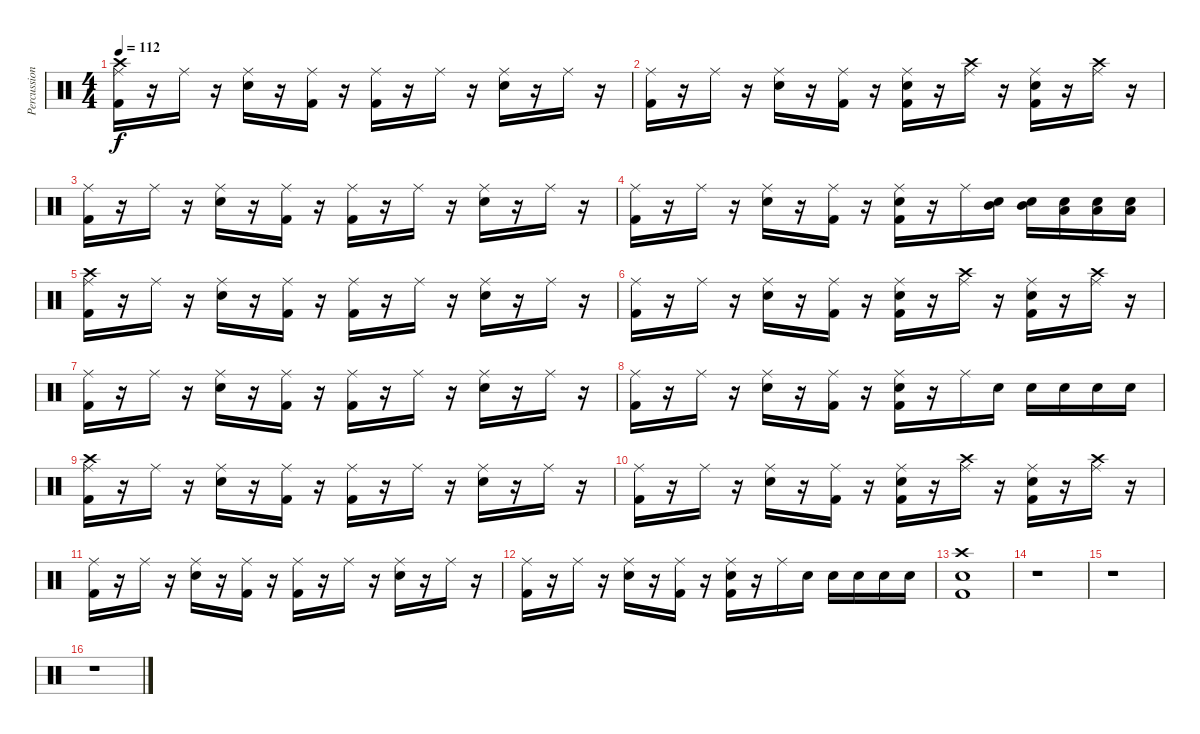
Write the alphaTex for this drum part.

\track ("Percussion" "Percussion") {instrument percussion}
\staff {score}
\articulation defaults
\ts (4 4)
\tempo 112
\clef neutral
\ks c
("Crash high (hit)" "Ride (middle)" "Kick (hit) 2").16{dy f} r.16 "Ride (middle)".16 r.16 ("Snare (hit) 2" "Ride (middle)").16 r.16 ("Ride (middle)" "Kick (hit) 2").16 r.16 ("Ride (middle)" "Kick (hit) 2").16 r.16 "Ride (middle)".16 r.16 ("Snare (hit) 2" "Ride (middle)").16 r.16 "Ride (middle)".16 r.16 |
("Ride (middle)" "Kick (hit) 2").16 r.16 "Ride (middle)".16 r.16 ("Snare (hit) 2" "Ride (middle)").16 r.16 ("Ride (middle)" "Kick (hit) 2").16 r.16 ("Snare (hit) 2" "Ride (middle)" "Kick (hit) 2").16 r.16 ("Crash high (hit)" "Ride (middle)").16 r.16 ("Snare (hit) 2" "Ride (middle)" "Kick (hit) 2").16 r.16 ("Crash high (hit)" "Ride (middle)").16 r.16 |
("Ride (middle)" "Kick (hit) 2").16 r.16 "Ride (middle)".16 r.16 ("Snare (hit) 2" "Ride (middle)").16 r.16 ("Ride (middle)" "Kick (hit) 2").16 r.16 ("Ride (middle)" "Kick (hit) 2").16 r.16 "Ride (middle)".16 r.16 ("Snare (hit) 2" "Ride (middle)").16 r.16 "Ride (middle)".16 r.16 |
("Ride (middle)" "Kick (hit) 2").16 r.16 "Ride (middle)".16 r.16 ("Snare (hit) 2" "Ride (middle)").16 r.16 ("Ride (middle)" "Kick (hit) 2").16 r.16 ("Snare (hit) 2" "Ride (middle)" "Kick (hit) 2").16 r.16 "Ride (middle)".16 ("Snare (hit) 2" "Mid Tom (hit)").16 ("Snare (hit) 2" "Mid Tom (hit)").16 ("Snare (hit) 2" "Low Tom (hit)").16 ("Snare (hit) 2" "Low Tom (hit)").16 ("Snare (hit) 2" "Low Floor Tom (hit)").16 |
("Crash high (hit)" "Ride (middle)" "Kick (hit) 2").16 r.16 "Ride (middle)".16 r.16 ("Snare (hit) 2" "Ride (middle)").16 r.16 ("Ride (middle)" "Kick (hit) 2").16 r.16 ("Ride (middle)" "Kick (hit) 2").16 r.16 "Ride (middle)".16 r.16 ("Snare (hit) 2" "Ride (middle)").16 r.16 "Ride (middle)".16 r.16 |
("Ride (middle)" "Kick (hit) 2").16 r.16 "Ride (middle)".16 r.16 ("Snare (hit) 2" "Ride (middle)").16 r.16 ("Ride (middle)" "Kick (hit) 2").16 r.16 ("Snare (hit) 2" "Ride (middle)" "Kick (hit) 2").16 r.16 ("Crash high (hit)" "Ride (middle)").16 r.16 ("Snare (hit) 2" "Ride (middle)" "Kick (hit) 2").16 r.16 ("Crash high (hit)" "Ride (middle)").16 r.16 |
("Ride (middle)" "Kick (hit) 2").16 r.16 "Ride (middle)".16 r.16 ("Snare (hit) 2" "Ride (middle)").16 r.16 ("Ride (middle)" "Kick (hit) 2").16 r.16 ("Ride (middle)" "Kick (hit) 2").16 r.16 "Ride (middle)".16 r.16 ("Snare (hit) 2" "Ride (middle)").16 r.16 "Ride (middle)".16 r.16 |
("Ride (middle)" "Kick (hit) 2").16 r.16 "Ride (middle)".16 r.16 ("Snare (hit) 2" "Ride (middle)").16 r.16 ("Ride (middle)" "Kick (hit) 2").16 r.16 ("Snare (hit) 2" "Ride (middle)" "Kick (hit) 2").16 r.16 "Ride (middle)".16 "Snare (hit) 2".16 "Snare (hit) 2".16 "Snare (hit) 2".16 "Snare (hit) 2".16 "Snare (hit) 2".16 |
("Crash high (hit)" "Ride (middle)" "Kick (hit) 2").16 r.16 "Ride (middle)".16 r.16 ("Snare (hit) 2" "Ride (middle)").16 r.16 ("Ride (middle)" "Kick (hit) 2").16 r.16 ("Ride (middle)" "Kick (hit) 2").16 r.16 "Ride (middle)".16 r.16 ("Snare (hit) 2" "Ride (middle)").16 r.16 "Ride (middle)".16 r.16 |
("Ride (middle)" "Kick (hit) 2").16 r.16 "Ride (middle)".16 r.16 ("Snare (hit) 2" "Ride (middle)").16 r.16 ("Ride (middle)" "Kick (hit) 2").16 r.16 ("Snare (hit) 2" "Ride (middle)" "Kick (hit) 2").16 r.16 ("Crash high (hit)" "Ride (middle)").16 r.16 ("Snare (hit) 2" "Ride (middle)" "Kick (hit) 2").16 r.16 ("Crash high (hit)" "Ride (middle)").16 r.16 |
("Ride (middle)" "Kick (hit) 2").16 r.16 "Ride (middle)".16 r.16 ("Snare (hit) 2" "Ride (middle)").16 r.16 ("Ride (middle)" "Kick (hit) 2").16 r.16 ("Ride (middle)" "Kick (hit) 2").16 r.16 "Ride (middle)".16 r.16 ("Snare (hit) 2" "Ride (middle)").16 r.16 "Ride (middle)".16 r.16 |
("Ride (middle)" "Kick (hit) 2").16 r.16 "Ride (middle)".16 r.16 ("Snare (hit) 2" "Ride (middle)").16 r.16 ("Ride (middle)" "Kick (hit) 2").16 r.16 ("Snare (hit) 2" "Ride (middle)" "Kick (hit) 2").16 r.16 "Ride (middle)".16 "Snare (hit) 2".16 "Snare (hit) 2".16 "Snare (hit) 2".16 "Snare (hit) 2".16 "Snare (hit) 2".16 |
("Crash high (hit)" "Snare (hit) 2" "Kick (hit) 2").1 |
r.1 |
r.1 |
r.1
